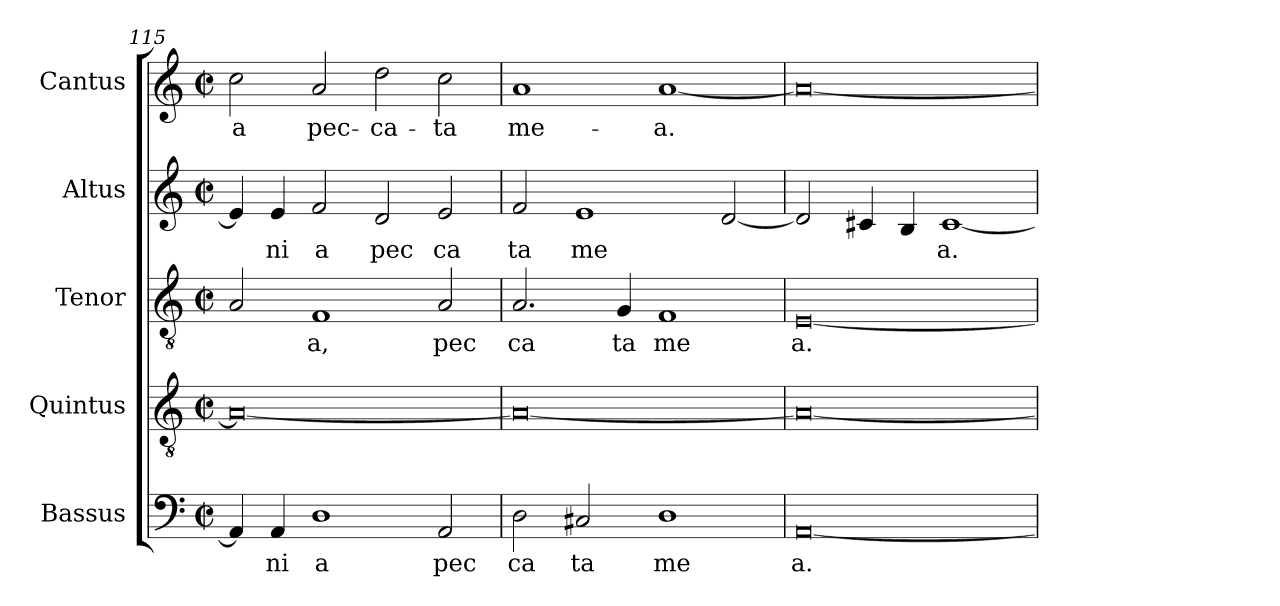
**kern	**text	**kern	**kern	**text	**kern	**text	**kern	**text
*part5	*part5	*part4	*part3	*part3	*part2	*part2	*part1	*part1
*staff5	*staff5	*staff4	*staff3	*staff3	*staff2	*staff2	*staff1	*staff1
*I"Bassus	*	*I"Quintus	*I"Tenor	*	*I"Altus	*	*I"Cantus	*
*clefF4	*	*clefGv2	*clefGv2	*	*clefG2	*	*clefG2	*
*	*	*	*	*	*	*	*k[]	*
*	*	*	*	*	*	*	*C:	*
*M2/2	*	*M2/2	*M2/2	*	*M2/2	*	*M2/2	*
*met(c|)	*	*met(c|)	*met(c|)	*	*met(c|)	*	*met(c|)	*
=115	=115	=115	=115	=115	=115	=115	=115	=115
!	!	!	!	!	!	!	!	!LO:LY:b:cj
4AA/]	.	0A_<	2A/	.	4e/]	.	2cc\	-a
!	!LO:LY:b:cj	!	!	!	!	!LO:LY:b:cj	!	!
4AA/	ni	.	.	.	4e/	ni	.	.
!	!LO:LY:b:cj	!	!	!LO:LY:b:cj	!	!LO:LY:b:cj	!	!LO:LY:b:cj
1D	a	.	1F	a,	2f/	a	2a/	pec-
!	!	!	!	!	!	!LO:LY:b:cj	!	!LO:LY:b:cj
.	.	.	.	.	2d/	pec	2dd\	-ca-
!	!LO:LY:b:cj	!	!	!LO:LY:b:cj	!	!LO:LY:b:cj	!	!LO:LY:b:cj
2AA/	pec	.	2A/	pec	2e/	ca	2cc\	-ta
=116	=116	=116	=116	=116	=116	=116	=116	=116
!	!LO:LY:b:cj	!	!	!LO:LY:b:cj	!	!LO:LY:b:cj	!	!LO:LY:b:cj
2D\	ca	0A_<	2.A/	ca	2f/	ta	1a	me-
!	!LO:LY:b:cj	!	!	!	!	!LO:LY:b:cj	!	!
2C#X/	ta	.	.	.	1e	me	.	.
!	!	!	!	!LO:LY:b:cj	!	!	!	!
.	.	.	4G/	ta	.	.	.	.
!	!LO:LY:b:cj	!	!	!LO:LY:b:cj	!	!	!	!LO:LY:b:cj
1D	me	.	1F	me	.	.	[<1a	-a.
.	.	.	.	.	[<2d/	.	.	.
=117	=117	=117	=117	=117	=117	=117	=117	=117
!	!LO:LY:b:cj	!	!	!LO:LY:b:cj	!	!	!	!
[<0AA	a.	0A_<	[<0E	a.	2d/]	.	0a_<	.
.	.	.	.	.	4c#/	.	.	.
.	.	.	.	.	4B/	.	.	.
!	!	!	!	!	!	!LO:LY:b:cj	!	!
.	.	.	.	.	[<1c#	a.	.	.
=	=	=	=	=	=	=	=	=
*-	*-	*-	*-	*-	*-	*-	*-	*-
